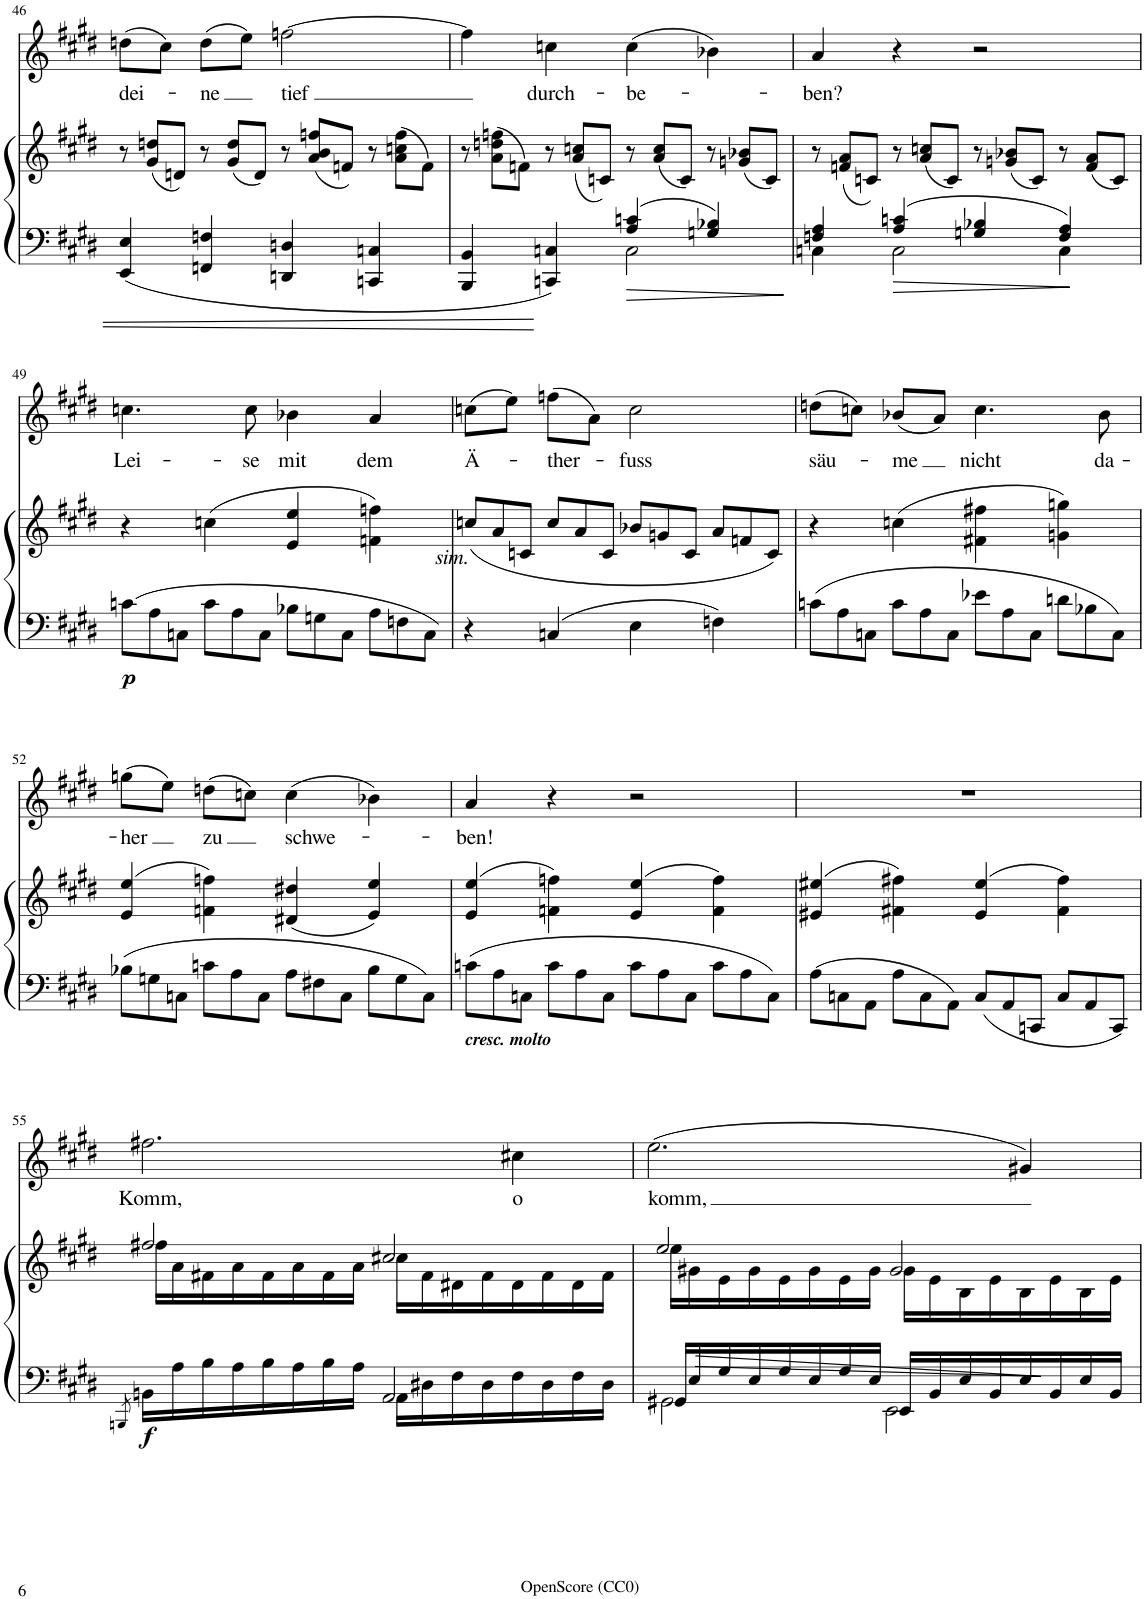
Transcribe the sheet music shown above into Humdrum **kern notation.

**kern	**kern	**dynam	**kern	**text
*part2	*part2	*part2	*part1	*part1
*staff3	*staff2	*staff2/3	*staff1	*staff1
*I"Pianoforte	*	*	*I"Singstimme Voice	*
*I'Pno	*	*	*	*
!!LO:PB:g=z
*clefF4	*clefG2	*	*clefG2	*
*k[f#c#g#d#]	*k[f#c#g#d#]	*	*k[f#c#g#d#]	*
*M4/4	*M4/4	*	*M4/4	*
*met(c)	*met(c)	*	*met(c)	*
*	*Xtuplet	*	*	*
=46	=46	=46	=46	=46
!	!	!	!	!LO:LY:b
4EE/ 4E/	12r	.	(8ddn\L	dei-
.	(12g#/ 12ddn/L	.	.	.
.	.	.	8cc#\J)	.
.	12dn/J)	.	.	.
!	!	!	!	!LO:LY:b
4FFn/ 4Fn/	12r	.	(8dd\L	-ne
.	(12g#/ 12dd/L	.	.	.
.	.	.	8ee\J)	.
.	12d/J)	.	.	.
!	!	!	!	!LO:LY:b
4DDn/ 4Dn/	12r	.	[2ffn\	tief
.	(12a/ 12b/ 12ffn/L	.	.	.
.	12fn/J)	.	.	.
4CCn/ 4Cn/	12r	.	.	.
.	(12a\ 12ccn\ 12ff\L	.	.	.
.	12f\J)	.	.	.
=47	=47	=47	=47	=47
*^	*	*	*	*
4BBB/ 4BB/	2ryy	12r	.	4ff\]	.
.	.	(12a\ 12ddn\ 12ffn\L	.	.	.
.	.	12fn\J)	.	.	.
!	!	!	!	!	!LO:LY:b
4CCn/ 4Cn/	.	12r	.	4ccn\	durch-
.	.	(12a/ 12ccn/L	.	.	.
.	.	12cn/J)	.	.	.
!	!	!	!	!	!LO:LY:b
4A/ 4cn/	2C\	12r	.	(4cc\	-be-
.	.	(12a/ 12cc/L	.	.	.
.	.	12c/J)	.	.	.
4Gn/ 4B-X/	.	12r	.	4b-X\)	.
.	.	(12gn/ 12b-X/L	.	.	.
.	.	12c/J)	.	.	.
=48	=48	=48	=48	=48	=48
!	!	!	!	!	!LO:LY:b
4Fn/ 4A/	4Cn\	12r	.	4a/	-ben?
.	.	(12fn/ 12a/L	.	.	.
.	.	12cn/J)	.	.	.
4A/ 4cn/	2C\	12r	.	4r	.
.	.	(12a/ 12ccn/L	.	.	.
.	.	12c/J)	.	.	.
4Gn/ 4B-X/	.	12r	.	2r	.
.	.	(12gn/ 12b-X/L	.	.	.
.	.	12c/J)	.	.	.
4F/ 4A/	4C\	12r	.	.	.
.	.	(12f/ 12a/L	.	.	.
.	.	12c/J)	.	.	.
*v	*v	*	*	*	*
!!LO:LB:g=z
=49	=49	=49	=49	=49
*Xtuplet	*	*	*	*
!	!	!LO:DY:b=2	!	!LO:LY:b
12cn\L	4r	p	4.ccn\	Lei-
12A\	.	.	.	.
12Cn\J	.	.	.	.
12c\L	(4ccn\	.	.	.
12A\	.	.	.	.
!	!	!	!	!LO:LY:b
.	.	.	8cc\	-se
12C\J	.	.	.	.
!	!	!	!	!LO:LY:b
12B-X\L	4e/ 4ee/	.	4b-X\	mit
12Gn\	.	.	.	.
12C\J	.	.	.	.
!	!	!	!	!LO:LY:b
12A\L	4fn\ 4ffn\)	.	4a/	dem
12Fn\	.	.	.	.
12C\J	.	.	.	.
=50	=50	=50	=50	=50
!	!LO:TX:b:i:t=sim.	!	!	!
!	!	!	!	!LO:LY:b
4r	(12ccn/L	.	(8ccn\L	Ä-
.	12a/	.	.	.
.	.	.	8ee\J)	.
.	12cn/J	.	.	.
!	!	!	!	!LO:LY:b
4Cn/	12cc/L	.	(8ffn\L	-ther-
.	12a/	.	.	.
.	.	.	8a\J)	.
.	12c/J	.	.	.
!	!	!	!	!LO:LY:b
4E\	12b-X/L	.	2cc\	-fuss
.	12gn/	.	.	.
.	12c/J	.	.	.
4Fn\	12a/L	.	.	.
.	12fn/	.	.	.
.	12c/J)	.	.	.
=51	=51	=51	=51	=51
!	!	!	!	!LO:LY:b
12cn\L	4r	.	(8ddn\L	säu-
12A\	.	.	.	.
.	.	.	8ccn\J)	.
12Cn\J	.	.	.	.
!	!	!	!	!LO:LY:b
12c\L	(4ccn\	.	(8b-X/L	-me
12A\	.	.	.	.
.	.	.	8a/J)	.
12C\J	.	.	.	.
!	!	!	!	!LO:LY:b
12e-X\L	4f#X\ 4ff#X\	.	4.cc\	nicht
12A\	.	.	.	.
12C\J	.	.	.	.
12dn\L	4gn\ 4ggn\)	.	.	.
12B-X\	.	.	.	.
!	!	!	!	!LO:LY:b
.	.	.	8b-\	da-
12C\J	.	.	.	.
!!LO:LB:g=z
=52	=52	=52	=52	=52
!	!	!	!	!LO:LY:b
12B-X\L	(4e/ 4ee/	.	(8ggn\L	-her
12Gn\	.	.	.	.
.	.	.	8ee\J)	.
12Cn\J	.	.	.	.
!	!	!	!	!LO:LY:b
12cn\L	4fn\ 4ffn\)	.	(8ddn\L	zu
12A\	.	.	.	.
.	.	.	8ccn\J)	.
12C\J	.	.	.	.
!	!	!	!	!LO:LY:b
12A\L	(4d#X/ 4dd#X/	.	(4cc\	schwe-
12F#X\	.	.	.	.
12C\J	.	.	.	.
12B-\L	4e/ 4ee/)	.	4b-X\)	.
12G\	.	.	.	.
12C\J	.	.	.	.
=53	=53	=53	=53	=53
!LO:TX:b:Bi:t=cresc. molto	!	!	!	!
!	!	!	!	!LO:LY:b
12cn\L	(4e/ 4ee/	.	4a/	-ben!
12A\	.	.	.	.
12Cn\J	.	.	.	.
12c\L	4fn\ 4ffn\)	.	4r	.
12A\	.	.	.	.
12C\J	.	.	.	.
12c\L	(4e/ 4ee/	.	2r	.
12A\	.	.	.	.
12C\J	.	.	.	.
12c\L	4f\ 4ff\)	.	.	.
12A\	.	.	.	.
12C\J	.	.	.	.
=54	=54	=54	=54	=54
12A\L	(4e#X/ 4ee#X/	.	1r	.
12Cn\	.	.	.	.
12AA\J	.	.	.	.
12A\L	4f#X\ 4ff#X\)	.	.	.
12C\	.	.	.	.
12AA\J	.	.	.	.
12C/L	(4e#/ 4ee#/	.	.	.
12AA/	.	.	.	.
12CCn/J	.	.	.	.
12C/L	4f#\ 4ff#\)	.	.	.
12AA/	.	.	.	.
12CC/J	.	.	.	.
!!LO:LB:g=z
=55	=55	=55	=55	=55
8qBBBn/	.	.	.	.
*^	*^	*	*	*
!	!	!	!	!LO:DY:b=2	!	!LO:LY:b
16BBn\LL	2ryy	2ff#/	16ff#X\LL	f	2.ff#X\	Komm,
16A\	.	.	16a\	.	.	.
16B\	.	.	16f#X\	.	.	.
16A\	.	.	16a\	.	.	.
16B\	.	.	16f#\	.	.	.
16A\	.	.	16a\	.	.	.
16B\	.	.	16f#\	.	.	.
16A\JJ	.	.	16a\JJ	.	.	.
16AA\LL	2AA/	2cc#/	16cc#X\LL	.	.	.
16D#X\	.	.	16f#\	.	.	.
16F#\	.	.	16d#X\	.	.	.
16D#\	.	.	16f#\	.	.	.
!	!	!	!	!	!	!LO:LY:b
16F#\	.	.	16d#\	.	4cc#X\	o
16D#\	.	.	16f#\	.	.	.
16F#\	.	.	16d#\	.	.	.
16D#\JJ	.	.	16f#\JJ	.	.	.
=56	=56	=56	=56	=56	=56	=56
!	!	!	!	!	!	!LO:LY:b
16GG#X/LL	2GG#\	2ee/	16ee\LL	.	(2.ee\	komm,
16E/	.	.	16g#X\	.	.	.
16G#/	.	.	16e\	.	.	.
16E/	.	.	16g#\	.	.	.
16G#/	.	.	16e\	.	.	.
16E/	.	.	16g#\	.	.	.
16G#/	.	.	16e\	.	.	.
16E/JJ	.	.	16g#\JJ	.	.	.
16EE/LL	2EE\	2g#/	16g#\LL	.	.	.
16BB/	.	.	16e\	.	.	.
16E/	.	.	16B\	.	.	.
16BB/	.	.	16e\	.	.	.
16E/	.	.	16B\	.	4g#X/)	.
16BB/	.	.	16e\	.	.	.
16E/	.	.	16B\	.	.	.
16BB/JJ	.	.	16e\JJ	.	.	.
*v	*v	*	*	*	*	*
*	*v	*v	*	*	*
=	=	=	=	=
*-	*-	*-	*-	*-
